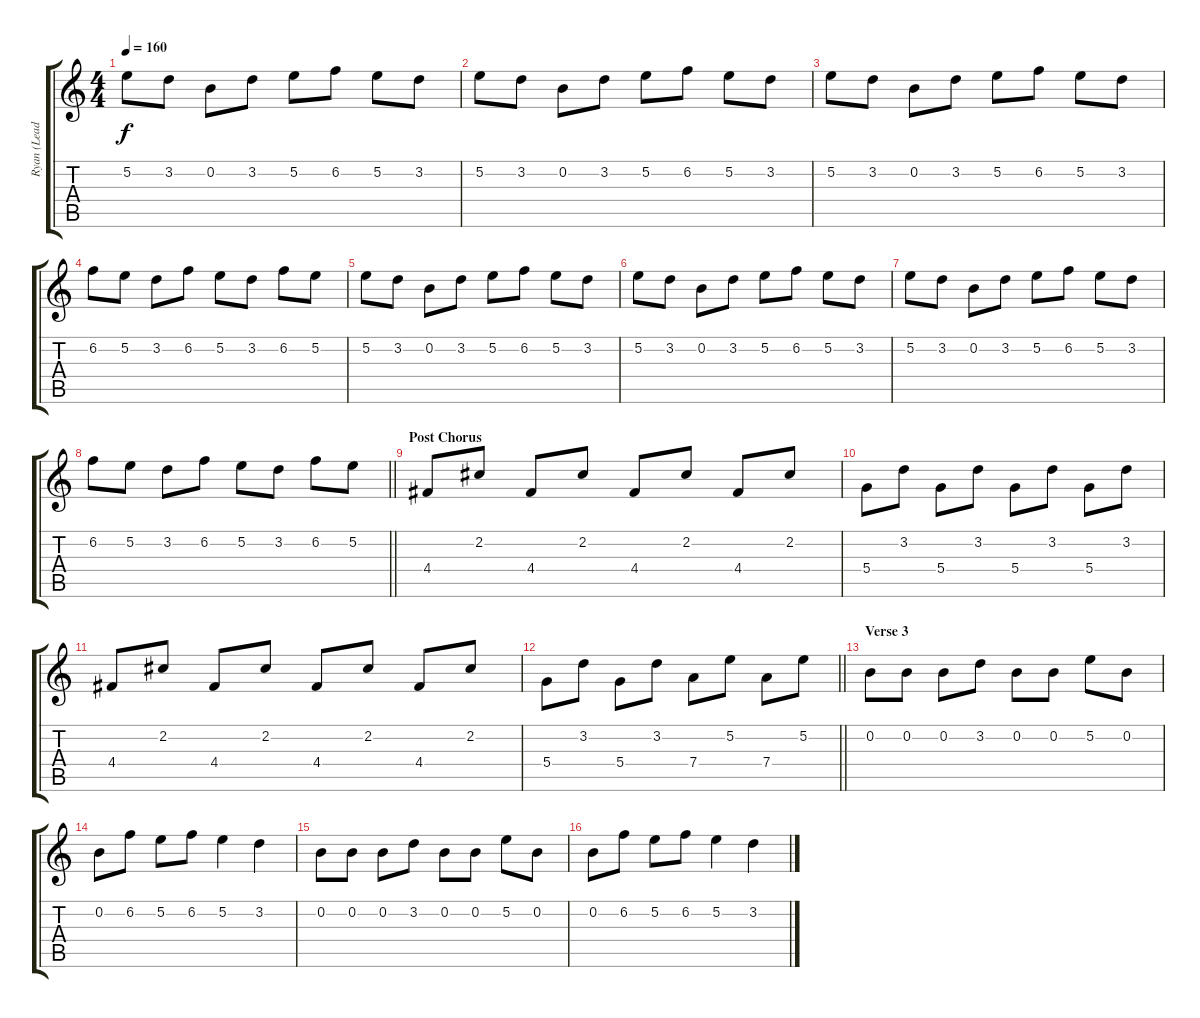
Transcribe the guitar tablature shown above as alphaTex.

\track ("Ryan (Lead Guitar)" "Ryan (Lead") {instrument distortionguitar}
\staff {score tabs}
\tuning (E4 B3 G3 D3 A2 E2) {hide}
\ts (4 4)
\tempo 160
\clef g2
\ks c
5.2.8{dy f} 3.2.8 0.2.8 3.2.8 5.2.8 6.2.8 5.2.8 3.2.8 |
5.2.8 3.2.8 0.2.8 3.2.8 5.2.8 6.2.8 5.2.8 3.2.8 |
5.2.8 3.2.8 0.2.8 3.2.8 5.2.8 6.2.8 5.2.8 3.2.8 |
6.2.8 5.2.8 3.2.8 6.2.8 5.2.8 3.2.8 6.2.8 5.2.8 |
5.2.8 3.2.8 0.2.8 3.2.8 5.2.8 6.2.8 5.2.8 3.2.8 |
5.2.8 3.2.8 0.2.8 3.2.8 5.2.8 6.2.8 5.2.8 3.2.8 |
5.2.8 3.2.8 0.2.8 3.2.8 5.2.8 6.2.8 5.2.8 3.2.8 |
\barLineRight lightlight
6.2.8 5.2.8 3.2.8 6.2.8 5.2.8 3.2.8 6.2.8 5.2.8 |
\section ("" "Post Chorus")
4.4.8 2.2.8 4.4.8 2.2.8 4.4.8 2.2.8 4.4.8 2.2.8 |
5.4.8 3.2.8 5.4.8 3.2.8 5.4.8 3.2.8 5.4.8 3.2.8 |
4.4.8 2.2.8 4.4.8 2.2.8 4.4.8 2.2.8 4.4.8 2.2.8 |
\barLineRight lightlight
5.4.8 3.2.8 5.4.8 3.2.8 7.4.8 5.2.8 7.4.8 5.2.8 |
\section ("" "Verse 3")
0.2.8 0.2.8 0.2.8 3.2.8 0.2.8 0.2.8 5.2.8 0.2.8 |
0.2.8 6.2.8 5.2.8 6.2.8 5.2.4 3.2.4 |
0.2.8 0.2.8 0.2.8 3.2.8 0.2.8 0.2.8 5.2.8 0.2.8 |
0.2.8 6.2.8 5.2.8 6.2.8 5.2.4 3.2.4
